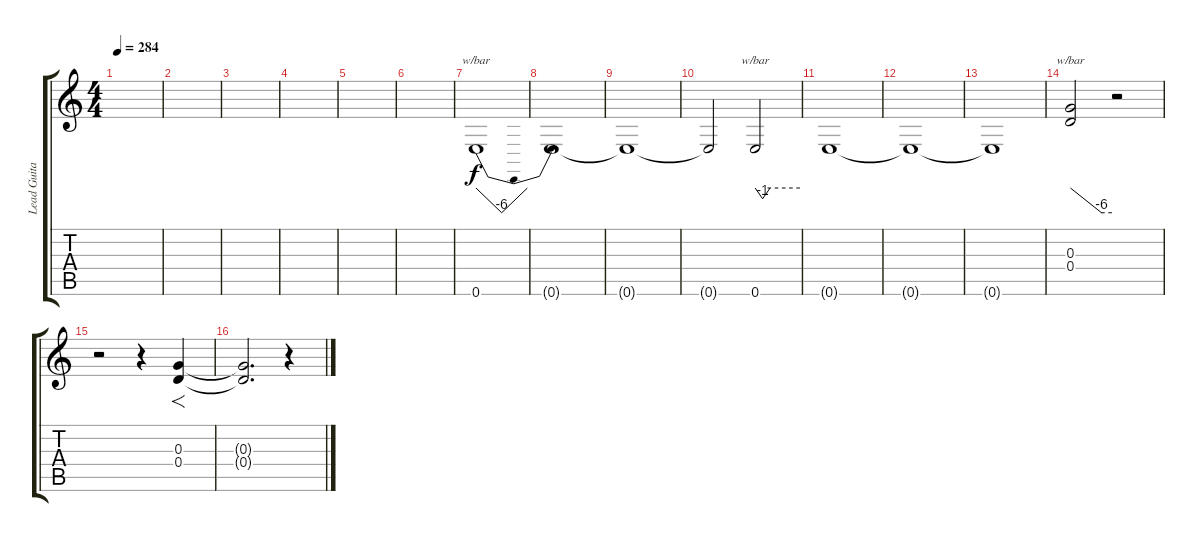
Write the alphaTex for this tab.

\track ("Lead Guitar 2" "Lead Guita") {instrument overdrivenguitar}
\staff {score tabs}
\tuning (E4 B3 G3 D3 A2 E2) {hide}
\ts (4 4)
\tempo 284
\clef g2
\ks c
|
|
|
|
|
|
0.6.1{tbe (dip default 0 0 30 -24 60 0)} |
0.6{t}.1 |
0.6{t}.1 |
0.6{t}.2 0.6.2{tbe (custom default 0 0 10 -4 20 0 60 0)} |
0.6{t}.1 |
0.6{t}.1 |
0.6{t}.1 |
(0.3 0.4).2{tbe (custom default 0 0 45 -24 60 -24)} r.2 |
r.2 r.4 (0.3 0.4).4{f} |
(0.3{t} 0.4{t}).2{d} r.4
